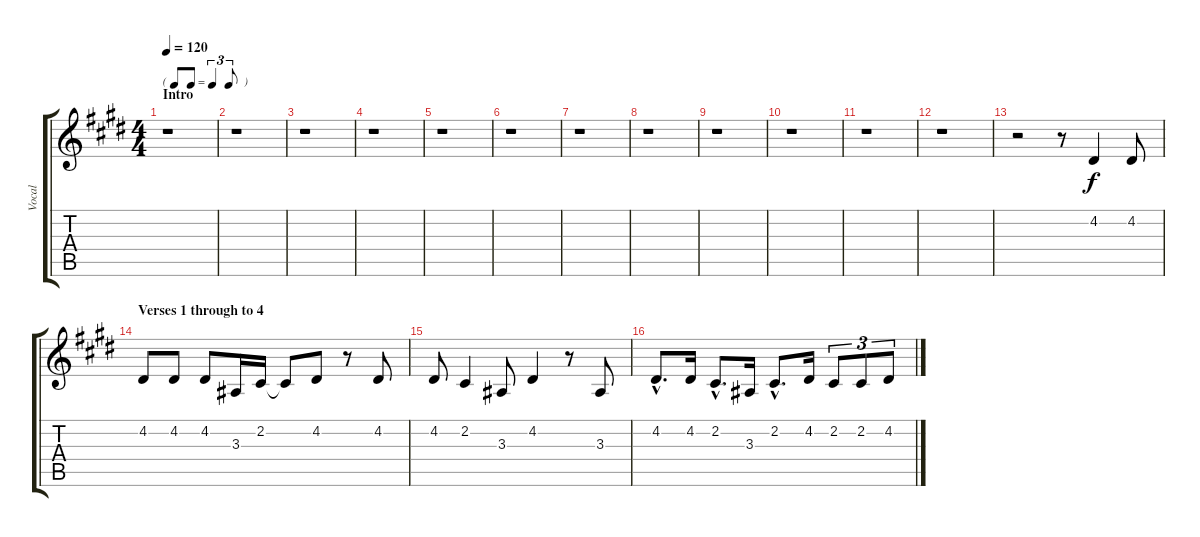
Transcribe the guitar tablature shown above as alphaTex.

\track ("Vocal" "Vocal") {instrument clarinet}
\staff {score tabs}
\tuning (E4 B3 G3 D3 A2 E2) {hide}
\ts (4 4)
\tf triplet8th
\section ("" "Intro")
\tempo 120
\clef g2
\ks e
r.1{dy f instrument clarinet} |
r.1 |
r.1 |
r.1 |
r.1 |
r.1 |
r.1 |
r.1 |
r.1 |
r.1 |
r.1 |
r.1 |
r.2 r.8 4.2.4 4.2.8 |
\section ("" "Verses 1 through to 4")
4.2.8 4.2.8 4.2.8 3.3.16 2.2.16 2.2{t}.8 4.2.8 r.8 4.2.8 |
4.2.8 2.2.4 3.3.8 4.2.4 r.8 3.3.8 |
4.2{hac}.8{d} 4.2.16 2.2{hac}.8{d} 3.3.16 2.2{hac}.8{d} 4.2.16 2.2.8{tu (3 2)} 2.2.8{tu (3 2)} 4.2.8{tu (3 2)}
